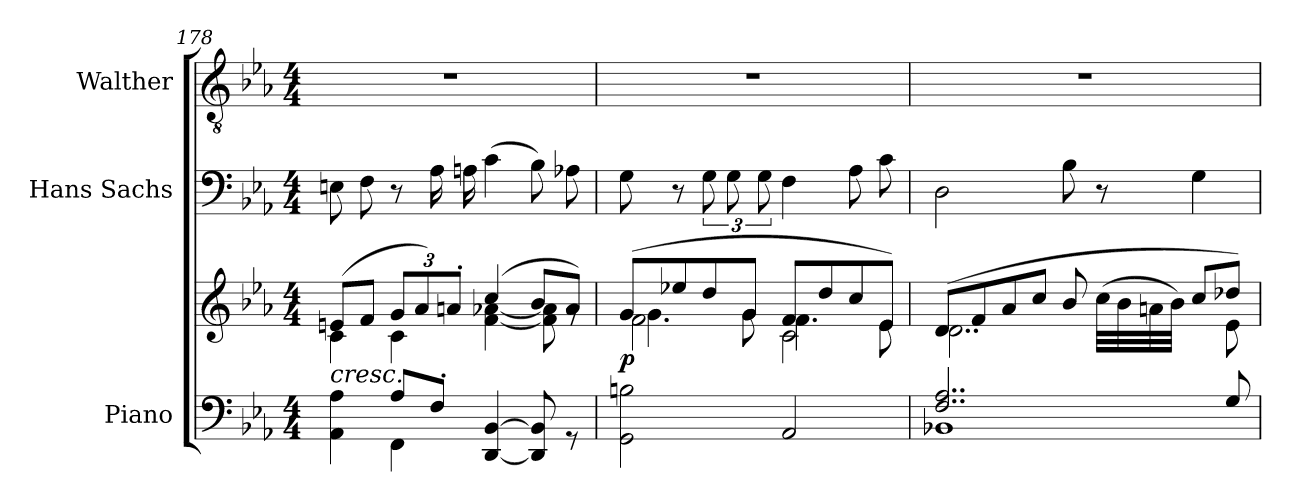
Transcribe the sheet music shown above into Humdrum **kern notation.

**kern	**kern	**dynam	**kern	**kern
*part3	*part3	*part3	*part2	*part1
*staff4	*staff3	*staff3/4	*staff2	*staff1
*I"Piano	*	*	*I"Hans Sachs	*I"Walther
*I'Pno.	*	*	*I'H. S.	*I'W.
*clefF4	*clefG2	*	*clefF4	*clefGv2
*k[b-e-a-]	*k[b-e-a-]	*	*k[b-e-a-]	*k[b-e-a-]
*M4/4	*M4/4	*	*M4/4	*M4/4
=178	=178	=178	=178	=178
*^	*	*	*	*
!	!	!	!LO:HP:b	!	!
*	*	*^	*	*	*
4AA-\ 4A-\	4ryy	(>8en/L	(<4c\	<	8En\	1r
.	.	8f/J	.	.	8F\	.
*	*	*Xbrackettup	*	*	*	*
8A-/L)	4FF\	12g/L	4c\	.	8r	.
.	.	12a-/)	.	.	.	.
8F'/J	.	.	.	.	16A-\	.
.	.	12an'/J	.	.	.	.
.	.	.	.	.	16An\	.
[4DD/ [4BB-/	2ryy	(>4cc/	[4f\ [4a-X\	.	(>4c\	.
8DD/] 8BB-/]	.	8b-/L	8f\] 8a-\]	.	8B-\)	.
8rGG	.	8a-/J)	8rg	.	8A-X\	.
*v	*v	*	*	*	*	*
!!LO:PB:g=z
=179	=179	=179	=179	=179	=179
*	*	*^	*	*	*
!	!	!	!	!LO:DY:b	!	!
2GG\ 2Bn\	(>8g/L	2f\	4.g\	p	8G\	1r
.	8ee-X/	.	.	.	8r	.
.	8dd/	.	.	.	12G\	.
.	.	.	.	.	12G\	.
.	8g/J	.	8g\	.	.	.
.	.	.	.	.	12G\	.
2AA-/	8f/L	2c\	4.f\	.	4F\	.
.	8dd/	.	.	.	.	.
.	8cc/	.	.	.	8A-\	.
.	8e-/J)	.	8e-\	.	8c\	.
*	*	*v	*v	*	*	*
=180	=180	=180	=180	=180	=180
*^	*	*	*	*	*
2..F/ 2..A-/	1BB-X	(>8d/L	2..d\	.	2D\	1r
.	.	8f/	.	.	.	.
.	.	8a-/	.	.	.	.
.	.	8cc/J	.	.	.	.
.	.	8b-/	.	.	8B-\	.
.	.	(<32cc\LLL	.	.	8r	.
.	.	32b-\	.	.	.	.
.	.	32an\	.	.	.	.
.	.	32b-\JJJ)	.	.	.	.
.	.	8cc/L	.	.	4G\	.
8G/	.	8dd-X/J)	8e-\	.	.	.
*v	*v	*	*	*	*	*
*	*v	*v	*	*	*
.	.	[	.	.
=	=	=	=	=
*-	*-	*-	*-	*-
